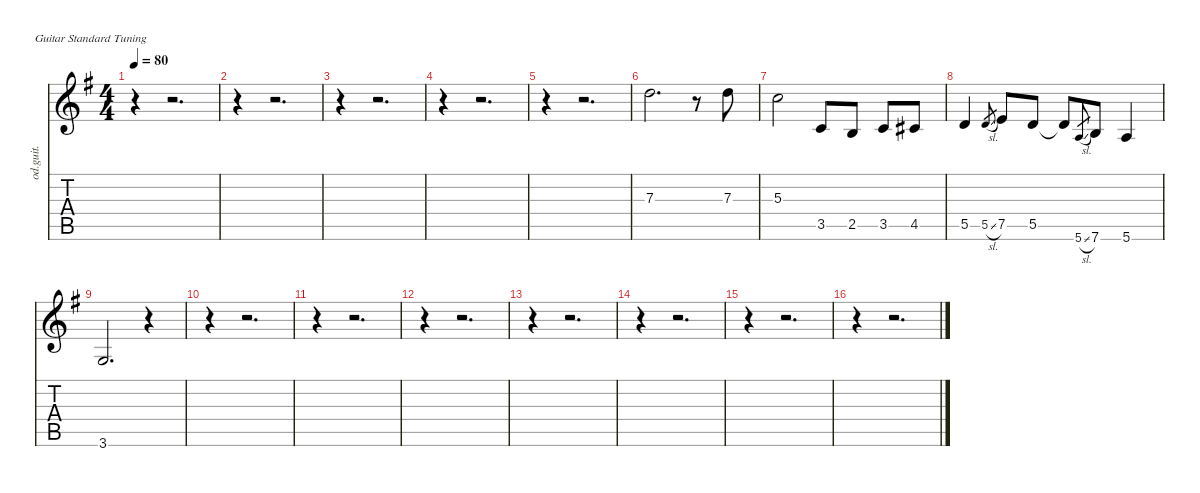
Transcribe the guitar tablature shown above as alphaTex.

\defaultSystemsLayout 4
\hideDynamics
\bracketExtendMode nobrackets
\otherSystemsTrackNameOrientation horizontal
\track ("Electric Guitar 2 (Mick Ronson)" "od.guit.") {instrument overdrivenguitar}
\staff {score tabs}
\tuning (E4 B3 G3 D3 A2 E2)
\ts (4 4)
\tempo 80
\clef g2
\ks g
r.4{dy f beam Down} r.2{d beam Down} |
r.4{beam Down} r.2{d beam Down} |
r.4{beam Down} r.2{d beam Down} |
r.4{beam Down} r.2{d beam Down} |
r.4{beam Down} r.2{d beam Down} |
7.3{acc forcenatural}.2{d beam Down} r.8{beam Down} 7.3{acc forcenatural}.8{beam Down} |
5.3{acc forcenatural}.2{beam Down} 3.5{acc forcenatural}.8{beam Up} 2.5{acc forcenatural}.8{beam Up} 3.5{acc forcenatural}.8{beam Up} 4.5{acc #}.8{beam Up} |
5.5{acc forcenatural}.4{beam Up} 5.5{sl acc forcenatural}.8{gr dy mf beam Up} 7.5{acc forcenatural}.8{dy f beam Up} 5.5{acc forcenatural}.8{beam Up} 5.5{t acc forcenatural}.8{beam Up} 5.6{sl acc forcenatural}.8{gr dy mf beam Up} 7.6{acc forcenatural}.8{dy f beam Up} 5.6{acc forcenatural}.4{beam Up} |
3.6{acc forcenatural}.2{d beam Up} r.4{beam Up} |
r.4{beam Down} r.2{d beam Down} |
r.4{beam Down} r.2{d beam Down} |
r.4{beam Down} r.2{d beam Down} |
r.4{beam Down} r.2{d beam Down} |
r.4{beam Down} r.2{d beam Down} |
r.4{beam Down} r.2{d beam Down} |
r.4{beam Down} r.2{d beam Down}
